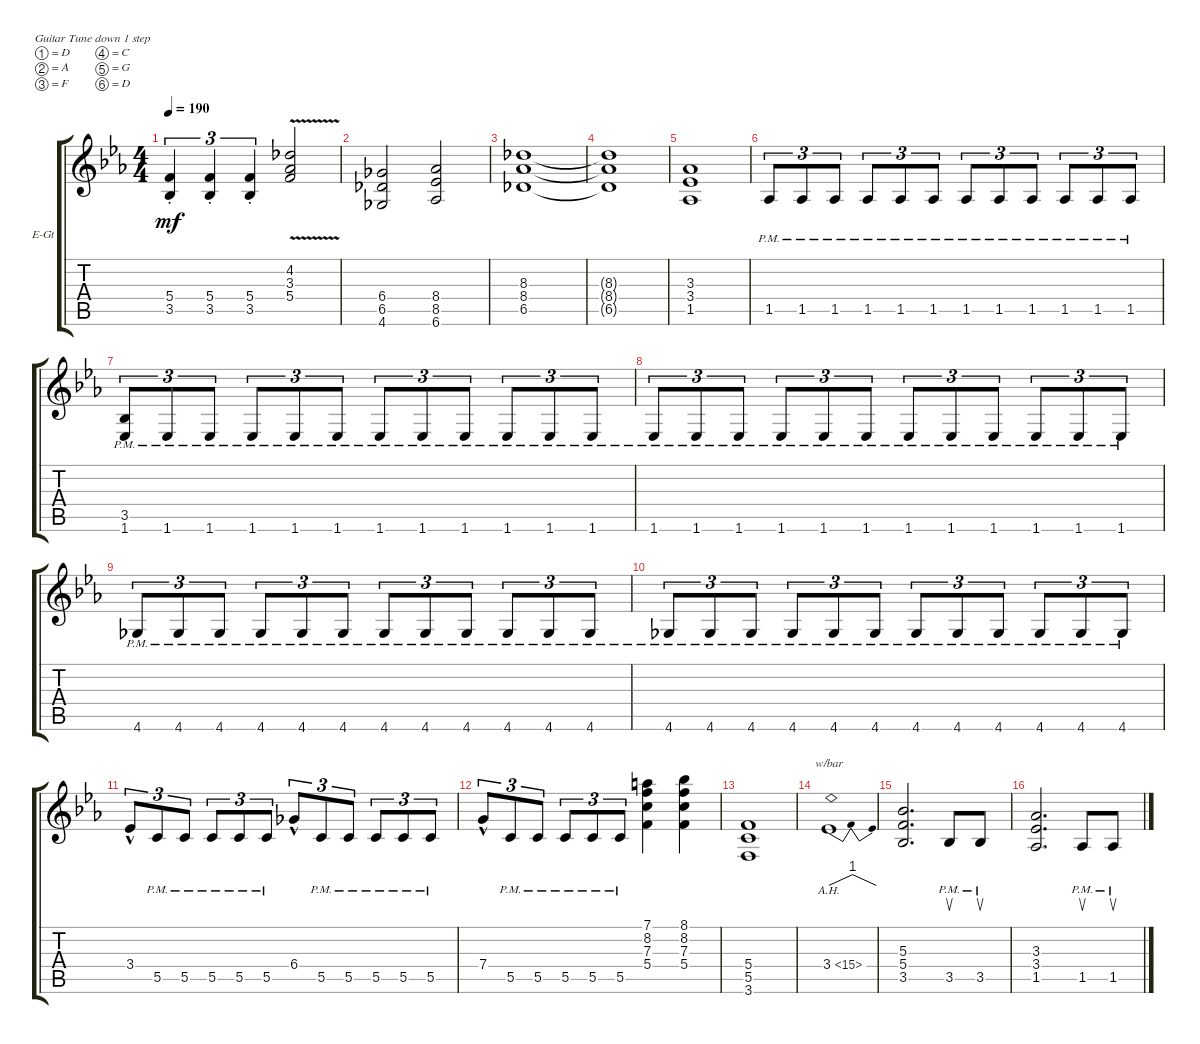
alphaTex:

\defaultSystemsLayout 4
\bracketExtendMode groupsimilarinstruments
\firstSystemTrackNameOrientation horizontal
\otherSystemsTrackNameOrientation horizontal
\track ("Rithm Guitar 1" "E-Gt") {instrument distortionguitar}
\staff {score tabs}
\tuning (D4 A3 F3 C3 G2 D2)
\ts (4 4)
\tempo 190
\clef g2
\ks cminor
(3.5{st} 5.4{st}).4{tu (3 2) dy mf} (3.5{st} 5.4{st}).4{tu (3 2)} (3.5{st} 5.4{st}).4{tu (3 2)} (5.4{v} 3.3{v} 4.2{v}).2 |
(4.6 6.5 6.4).2 (6.6 8.5 8.4).2 |
(6.5 8.4 8.3).1 |
(6.5{t} 8.4{t} 8.3{t}).1 |
(1.5 3.4 3.3).1 |
1.5{pm}.8{tu (3 2)} 1.5{pm}.8{tu (3 2)} 1.5{pm}.8{tu (3 2)} 1.5{pm}.8{tu (3 2)} 1.5{pm}.8{tu (3 2)} 1.5{pm}.8{tu (3 2)} 1.5{pm}.8{tu (3 2)} 1.5{pm}.8{tu (3 2)} 1.5{pm}.8{tu (3 2)} 1.5{pm}.8{tu (3 2)} 1.5{pm}.8{tu (3 2)} 1.5{pm}.8{tu (3 2)} |
(1.6{pm} 3.5{pm}).8{tu (3 2)} 1.6{pm}.8{tu (3 2)} 1.6{pm}.8{tu (3 2)} 1.6{pm}.8{tu (3 2)} 1.6{pm}.8{tu (3 2)} 1.6{pm}.8{tu (3 2)} 1.6{pm}.8{tu (3 2)} 1.6{pm}.8{tu (3 2)} 1.6{pm}.8{tu (3 2)} 1.6{pm}.8{tu (3 2)} 1.6{pm}.8{tu (3 2)} 1.6{pm}.8{tu (3 2)} |
1.6{pm}.8{tu (3 2)} 1.6{pm}.8{tu (3 2)} 1.6{pm}.8{tu (3 2)} 1.6{pm}.8{tu (3 2)} 1.6{pm}.8{tu (3 2)} 1.6{pm}.8{tu (3 2)} 1.6{pm}.8{tu (3 2)} 1.6{pm}.8{tu (3 2)} 1.6{pm}.8{tu (3 2)} 1.6{pm}.8{tu (3 2)} 1.6{pm}.8{tu (3 2)} 1.6{pm}.8{tu (3 2)} |
4.6{pm}.8{tu (3 2)} 4.6{pm}.8{tu (3 2)} 4.6{pm}.8{tu (3 2)} 4.6{pm}.8{tu (3 2)} 4.6{pm}.8{tu (3 2)} 4.6{pm}.8{tu (3 2)} 4.6{pm}.8{tu (3 2)} 4.6{pm}.8{tu (3 2)} 4.6{pm}.8{tu (3 2)} 4.6{pm}.8{tu (3 2)} 4.6{pm}.8{tu (3 2)} 4.6{pm}.8{tu (3 2)} |
4.6{pm}.8{tu (3 2)} 4.6{pm}.8{tu (3 2)} 4.6{pm}.8{tu (3 2)} 4.6{pm}.8{tu (3 2)} 4.6{pm}.8{tu (3 2)} 4.6{pm}.8{tu (3 2)} 4.6{pm}.8{tu (3 2)} 4.6{pm}.8{tu (3 2)} 4.6{pm}.8{tu (3 2)} 4.6{pm}.8{tu (3 2)} 4.6{pm}.8{tu (3 2)} 4.6{pm}.8{tu (3 2)} |
3.4{hac}.8{tu (3 2)} 5.5{pm}.8{tu (3 2)} 5.5{pm}.8{tu (3 2)} 5.5{pm}.8{tu (3 2)} 5.5{pm}.8{tu (3 2)} 5.5{pm}.8{tu (3 2)} 6.4{hac}.8{tu (3 2)} 5.5{pm}.8{tu (3 2)} 5.5{pm}.8{tu (3 2)} 5.5{pm}.8{tu (3 2)} 5.5{pm}.8{tu (3 2)} 5.5{pm}.8{tu (3 2)} |
7.4{hac}.8{tu (3 2)} 5.5{pm}.8{tu (3 2)} 5.5{pm}.8{tu (3 2)} 5.5{pm}.8{tu (3 2)} 5.5{pm}.8{tu (3 2)} 5.5{pm}.8{tu (3 2)} (7.3 8.2 7.1 5.4).4 (7.3 8.2 8.1 5.4).4 |
(3.6 5.5 5.4).1 |
3.4{ah 12}.1{tbe (dip default 0 0 9.6 4 15 4 59.4 0)} |
(3.5 5.4 5.3).2{d} 3.5{pm}.8{su} 3.5{pm}.8{su} |
(1.5 3.4 3.3).2{d} 1.5{pm}.8{su} 1.5{pm}.8{su}
